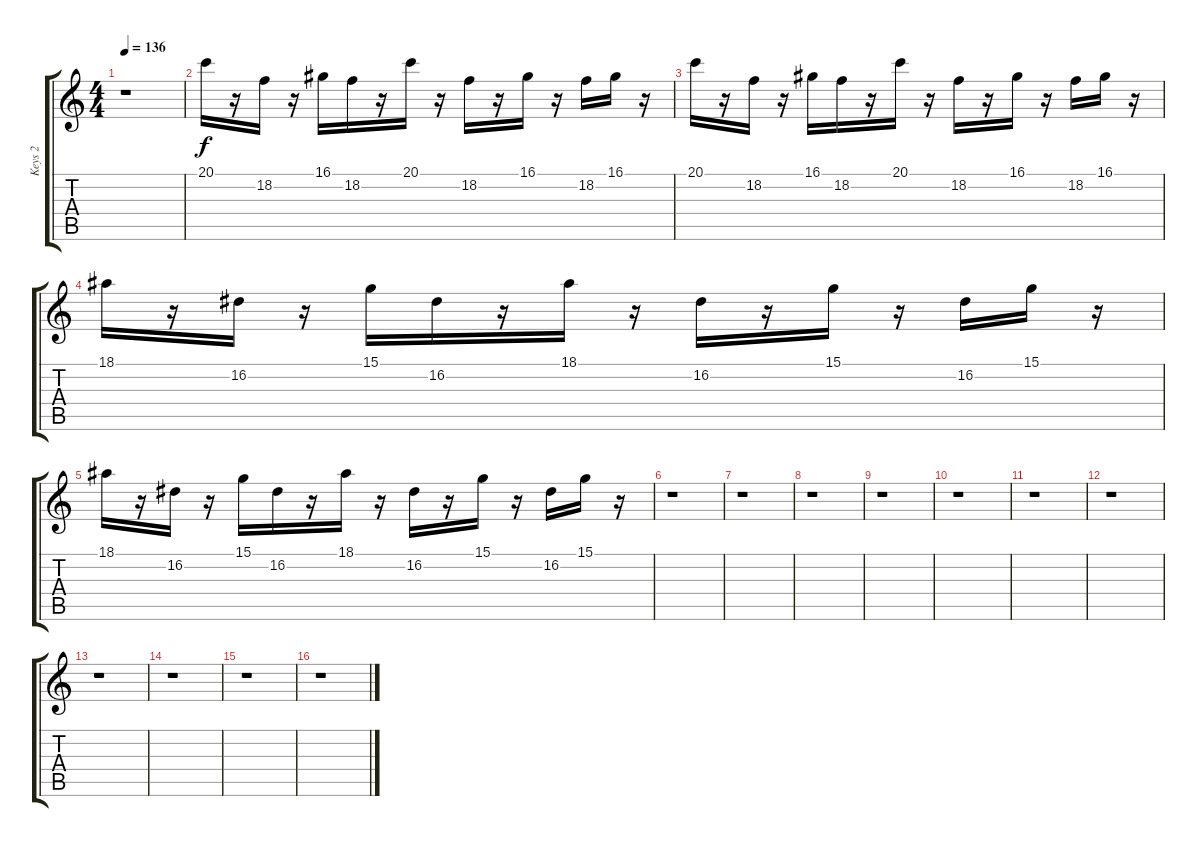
\track ("Keys 2" "Keys 2") {instrument lead2sawtooth}
\staff {score tabs}
\tuning (E4 B3 G3 D3 A2 E2) {hide}
\ts (4 4)
\tempo 136
\clef g2
\ks c
r.1{dy f} |
20.1.16 r.16 18.2.16 r.16 16.1.16 18.2.16 r.16 20.1.16 r.16 18.2.16 r.16 16.1.16 r.16 18.2.16 16.1.16 r.16 |
20.1.16 r.16 18.2.16 r.16 16.1.16 18.2.16 r.16 20.1.16 r.16 18.2.16 r.16 16.1.16 r.16 18.2.16 16.1.16 r.16 |
18.1.16 r.16 16.2.16 r.16 15.1.16 16.2.16 r.16 18.1.16 r.16 16.2.16 r.16 15.1.16 r.16 16.2.16 15.1.16 r.16 |
18.1.16 r.16 16.2.16 r.16 15.1.16 16.2.16 r.16 18.1.16 r.16 16.2.16 r.16 15.1.16 r.16 16.2.16 15.1.16 r.16 |
r.1 |
r.1 |
r.1 |
r.1 |
r.1 |
r.1 |
r.1 |
r.1 |
r.1 |
r.1 |
r.1
